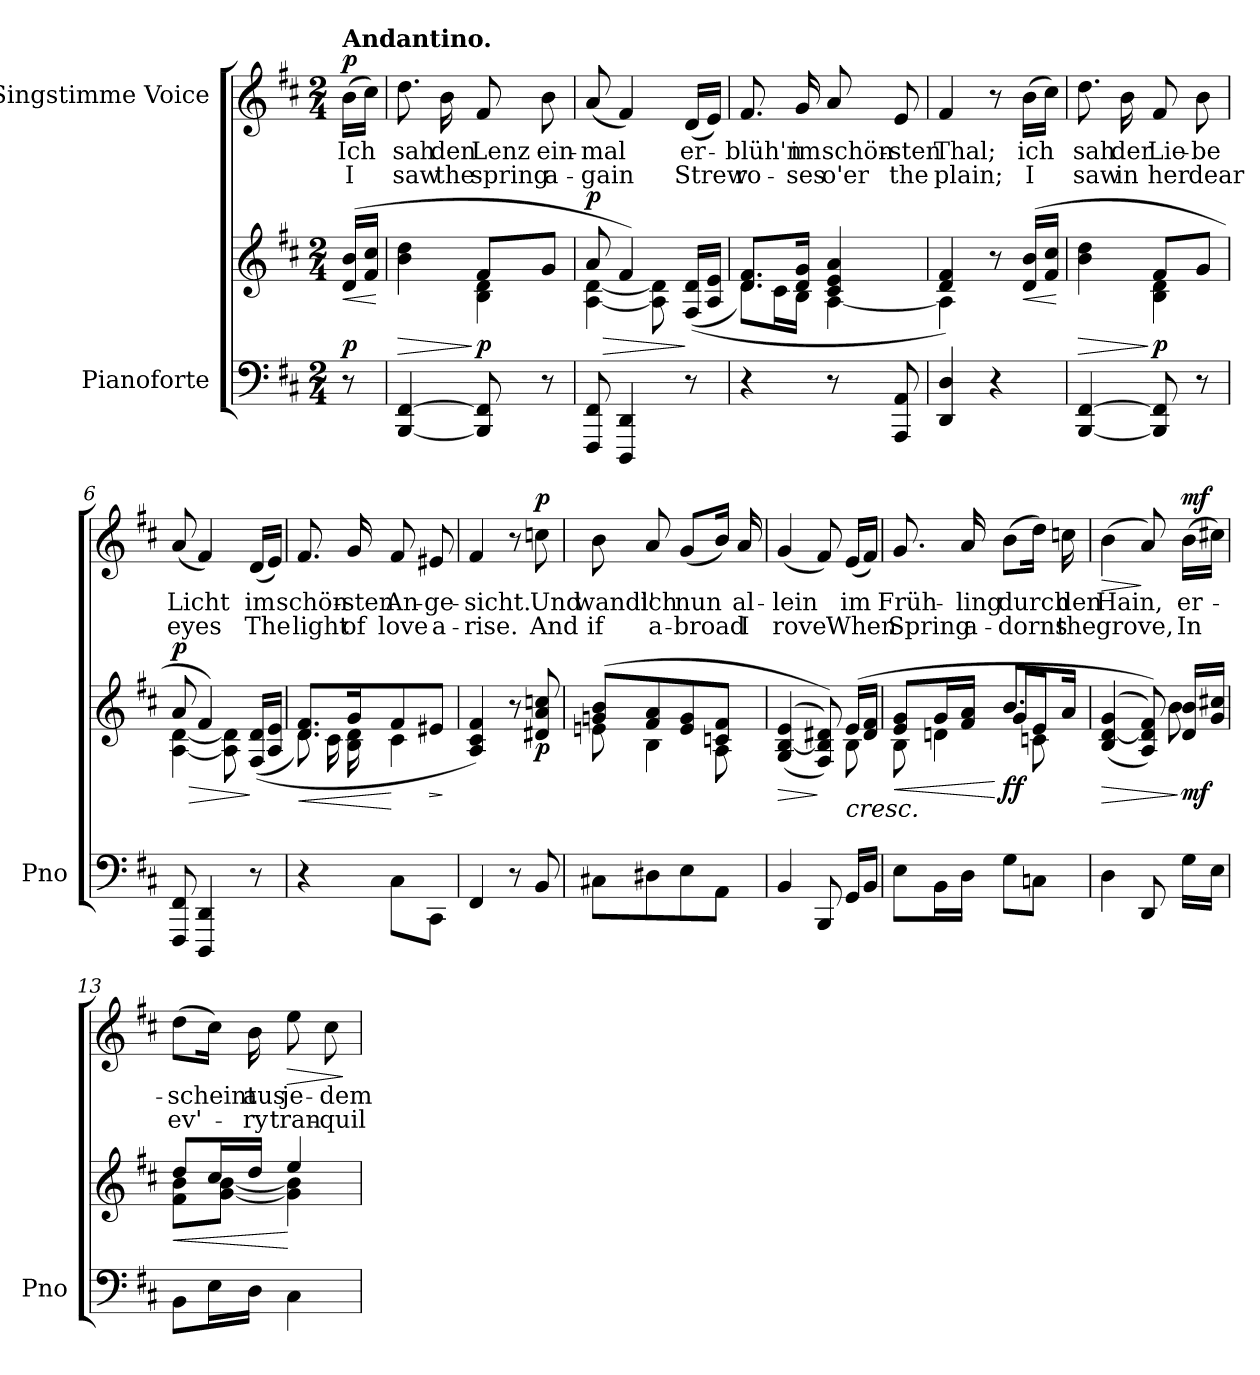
**kern	**kern	**dynam	**kern	**text	**text	**dynam
*part2	*part2	*part2	*part1	*part1	*part1	*part1
*staff3	*staff2	*staff2/3	*staff1	*staff1	*staff1	*staff1
*I"Pianoforte	*	*	*I"Singstimme Voice	*	*	*
*I'Pno	*	*	*	*	*	*
*clefF4	*clefG2	*	*clefG2	*	*	*
*k[f#c#]	*k[f#c#]	*	*k[f#c#]	*	*	*
*M2/4	*M2/4	*	*M2/4	*	*	*
=	=	=	=	=	=	=
!	!	!	!LO:TX:a:B:t=Andantino.	!	!	!
!	!	!LO:HP:b	!	!LO:LY:b	!LO:LY:b	!
!	!	!LO:DY:n=1:a=2	!	!	!	!LO:DY:a
8r	(>16d/ 16b/LL	< p	(>16b\LL	Ich	I	p
.	16f#/ 16cc#/JJ	.	16cc#\JJ)	.	.	.
.	.	[	.	.	.	.
=1	=1	=1	=1	=1	=1	=1
!	!	!LO:HP:b	!	!LO:LY:b	!LO:LY:b	!
*	*^	*	*	*	*	*
[4BBB/ [4FF#/	4b\ 4dd\	4ryy	>	8.dd\	sah	saw	.
!	!	!	!	!	!LO:LY:b	!LO:LY:b	!
.	.	.	.	16b\	den	the	.
!	!	!	!LO:DY:n=1:b	!	!LO:LY:b	!LO:LY:b	!
8BBB/] 8FF#/]	8f#/L	4B\ 4d\	] p	8f#/	Lenz	spring	.
!	!	!	!	!	!LO:LY:b	!LO:LY:b	!
8r	8g/J	.	.	8b\	ein-	a-	.
=2	=2	=2	=2	=2	=2	=2	=2
!	!	!	!LO:HP:b	!	!LO:LY:b	!LO:LY:b	!
!	!	!	!LO:DY:n=1:a	!	!	!	!
8FFF#/ 8FF#/	8a/	[4A\ [4d\	> p	(<8a/	-mal	-gain	.
4DDD/ 4DD/	4f#/)	.	.	4f#/)	.	.	.
.	.	8A\] 8d\]	.	.	.	.	.
!	!	!	!	!	!LO:LY:b	!LO:LY:b	!
8r	(<(>16F#/ 16d/LL	8ryy	]	(<16d/LL	er-	Strew	.
.	16A/ 16e/JJ	.	.	16e/JJ)	.	.	.
!!LO:LB:g=z
=3	=3	=3	=3	=3	=3	=3	=3
!	!	!	!	!	!LO:LY:b	!LO:LY:b	!
4r	8.d/ 8.f#/L	8d\L)	.	8.f#/	blüh'n	ro-	.
.	.	16c#\L	.	.	.	.	.
!	!	!	!	!	!LO:LY:b	!LO:LY:b	!
.	16d/ 16g/Jk	16B\JJ	.	16g/	im	-ses	.
!	!	!	!	!	!LO:LY:b	!LO:LY:b	!
8r	4c#/ 4e/ 4a/	[4A\	.	8a/	schön-	o'er	.
!	!	!	!	!	!LO:LY:b	!LO:LY:b	!
8AAA/ 8AA/	.	.	.	8e/	-sten	the	.
=4	=4	=4	=4	=4	=4	=4	=4
!	!	!	!	!	!LO:LY:b	!LO:LY:b	!
4DD/ 4D/	4d/ 4f#/)	4A\]	.	4f#/	Thal;	plain;	.
4r	8r	8ryy	.	8r	.	.	.
!	!	!	!LO:HP:b	!	!LO:LY:b	!LO:LY:b	!
.	(>16d/ 16b/LL	8ryy	<	(>16b\LL	ich	I	.
.	16f#/ 16cc#/JJ	.	.	16cc#\JJ)	.	.	.
*	*v	*v	*	*	*	*	*
.	.	[	.	.	.	.
=5	=5	=5	=5	=5	=5	=5
!	!	!LO:HP:b	!	!LO:LY:b	!LO:LY:b	!
*	*^	*	*	*	*	*
[4BBB/ [4FF#/	4b\ 4dd\	4ryy	>	8.dd\	sah	saw	.
!	!	!	!	!	!LO:LY:b	!LO:LY:b	!
.	.	.	.	16b\	der	in	.
!	!	!	!LO:DY:n=1:b	!	!LO:LY:b	!LO:LY:b	!
8BBB/] 8FF#/]	8f#/L	4B\ 4d\	] p	8f#/	Lie-	her	.
!	!	!	!	!	!LO:LY:b	!LO:LY:b	!
8r	8g/J	.	.	8b\	-be	dear	.
=6	=6	=6	=6	=6	=6	=6	=6
!	!	!	!LO:HP:b	!	!LO:LY:b	!LO:LY:b	!
!	!	!	!LO:DY:n=1:a	!	!	!	!
8FFF#/ 8FF#/	8a/	[4A\ [4d\	> p	(<8a/	Licht	eyes	.
4DDD/ 4DD/	4f#/)	.	.	4f#/)	.	.	.
.	.	8A\] 8d\]	.	.	.	.	.
!	!	!	!	!	!LO:LY:b	!LO:LY:b	!
8r	(<(>16F#/ 16d/LL	8ryy	]	(<16d/LL	im	The	.
.	16A/ 16e/JJ	.	.	16e/JJ)	.	.	.
*	*v	*v	*	*	*	*	*
!!LO:LB:g=z
=7	=7	=7	=7	=7	=7	=7
*^	*	*	*	*	*	*
!	!	!	!LO:HP:b	!	!LO:LY:b	!LO:LY:b	!
*	*	*^	*	*	*	*	*
*	*	*	*^	*	*	*	*	*
4ryy	4r	8.d/ 8.f#/L	8d\L)	4ryy	<	8.f#/	schön-	light	.
.	.	.	16c#\L	.	.	.	.	.	.
!	!	!	!	!	!	!	!LO:LY:b	!LO:LY:b	!
.	.	16g/K	16B\ 16d\J	.	.	16g/	-sten	of	.
!	!	!	!	!	!	!	!LO:LY:b	!LO:LY:b	!
8A/	8C#\L	8f#/	4ryy	4c#\	[	8f#/	An-	love	.
!	!	!	!	!	!LO:HP:b	!	!LO:LY:b	!LO:LY:b	!
8G#X/J	8CC#\J	8e#X/J	.	.	>	8e#X/	ge-	a-	.
*v	*v	*	*	*	*	*	*	*	*
*	*v	*v	*v	*	*	*	*	*
.	.	]	.	.	.	.
=8	=8	=8	=8	=8	=8	=8
*^	*	*	*	*	*	*
!	!	!	!	!	!LO:LY:b	!LO:LY:b	!
4FF#/	4ryy	4A/ 4c#/ 4f#/)	.	4f#/	-sicht.	-rise.	.
8r	8ryy	8r	.	8r	.	.	.
!	!	!	!LO:DY:b	!	!LO:LY:b	!LO:LY:b	!LO:DY:a
8BB/	8ryy	8d#X/ 8a/ 8ccn/	p	8ccn\	Und	And	p
=9	=9	=9	=9	=9	=9	=9	=9
*	*	*^	*	*	*	*	*
!	!	!	!	!	!	!LO:LY:b	!LO:LY:b	!
*v	*v	*	*	*	*	*	*	*
8C#X\L	(>8gn/ 8b/L	8en\	.	8b\	wandl'	if	.
!	!	!	!	!	!LO:LY:b	!LO:LY:b	!
8D#X\	8f#/ 8a/	4B\	.	8a/	ich	a-	.
!	!	!	!	!	!LO:LY:b	!LO:LY:b	!
8E\	8e/ 8g/	.	.	(<8g/L	nun	-broad	.
8AA\J	8cn/ 8f#/J	8A\	.	16b/Jk)	.	.	.
!	!	!	!	!	!LO:LY:b	!LO:LY:b	!
.	.	.	.	16a/	al-	I	.
=10	=10	=10	=10	=10	=10	=10	=10
!	!	!	!LO:HP:b	!	!LO:LY:b	!LO:LY:b	!
4BB/	(>(<4G/ [4B/ 4e/	4.ryy	>	(<4g/	-lein	rove	.
8BBB/	8F#/ 8B/] 8d#X/)))	.	]	8f#/)	.	.	.
!	!LO:TX:b:i:t=cresc.	!	!	!	!	!	!
!	!	!	!	!	!LO:LY:b	!LO:LY:b	!
16GG/LL	(>16e/LL	8B\	.	(<16e/LL	im	When	.
16BB/JJ	16d#/ 16f#/JJ	.	.	16f#/JJ)	.	.	.
*	*v	*v	*	*	*	*	*
!!LO:PB:g=z
=11	=11	=11	=11	=11	=11	=11
!	!	!LO:HP:b	!	!LO:LY:b	!LO:LY:b	!
*	*^	*	*	*	*	*
*	*	*^	*	*	*	*	*
8E\L	8e/ 8g/L	8B\	4ryy	<	8.g/	Früh-	Spring	.
16BB\L	16g/L	4dn\	.	.	.	.	.	.
!	!	!	!	!	!	!LO:LY:b	!LO:LY:b	!
16D\JJ	16f#/ 16a/JJ	.	.	.	16a/	-ling	a-	.
!	!	!	!	!LO:DY:n=1:b	!	!LO:LY:b	!LO:LY:b	!
8G\L	8.b/L	.	8g\L	[ ff	(>8b\L	durch	-dorns	.
8Cn\J	.	8cn\	8e/J	.	16dd\Jk)	.	.	.
!	!	!	!	!	!	!LO:LY:b	!LO:LY:b	!
.	16a/Jk	.	.	.	16ccn\	den	the	.
*	*v	*v	*v	*	*	*	*	*
=12	=12	=12	=12	=12	=12	=12
!	!	!LO:HP:b	!	!LO:LY:b	!LO:LY:b	!LO:HP:b
*	*^	*	*	*	*	*
4D\	(>(<4B/ [4d/ 4g/	4.ryy	>	(>4b\	Hain,	grove,	>
8DD/	8A/ 8d/] 8f#/)))	.	.	8a/)	.	.	]
!	!	!	!LO:DY:n=1:b	!	!LO:LY:b	!LO:LY:b	!LO:DY:a
16G\LL	16d/ 16b/LL	8b\	] mf	(>16b\LL	er-	In	mf
16E\JJ	16g/ 16cc#X/JJ	.	.	16cc#X\JJ)	.	.	.
=13	=13	=13	=13	=13	=13	=13	=13
!	!	!	!LO:HP:b	!	!LO:LY:b	!LO:LY:b	!
8BB\L	8dd/L	8f#\ 8b\L	<	(>8dd\L	-scheint	ev'-	.
16E\L	16cc#/L	[8g\ [8b\J	.	16cc#\Jk)	.	.	.
!	!	!	!	!	!LO:LY:b	!LO:LY:b	!
16D\JJ	16dd/JJ	.	.	16b\	aus	-ry	.
!	!	!	!	!	!LO:LY:b	!LO:LY:b	!LO:HP:b
4C#\	4ee/	4g\] 4b\]	[	8ee\	je-	tran-	>
!	!	!	!	!	!LO:LY:b	!LO:LY:b	!
.	.	.	.	8cc#\	-dem	-quil	.
*	*v	*v	*	*	*	*	*
.	.	.	.	.	.	]
=	=	=	=	=	=	=
*-	*-	*-	*-	*-	*-	*-
